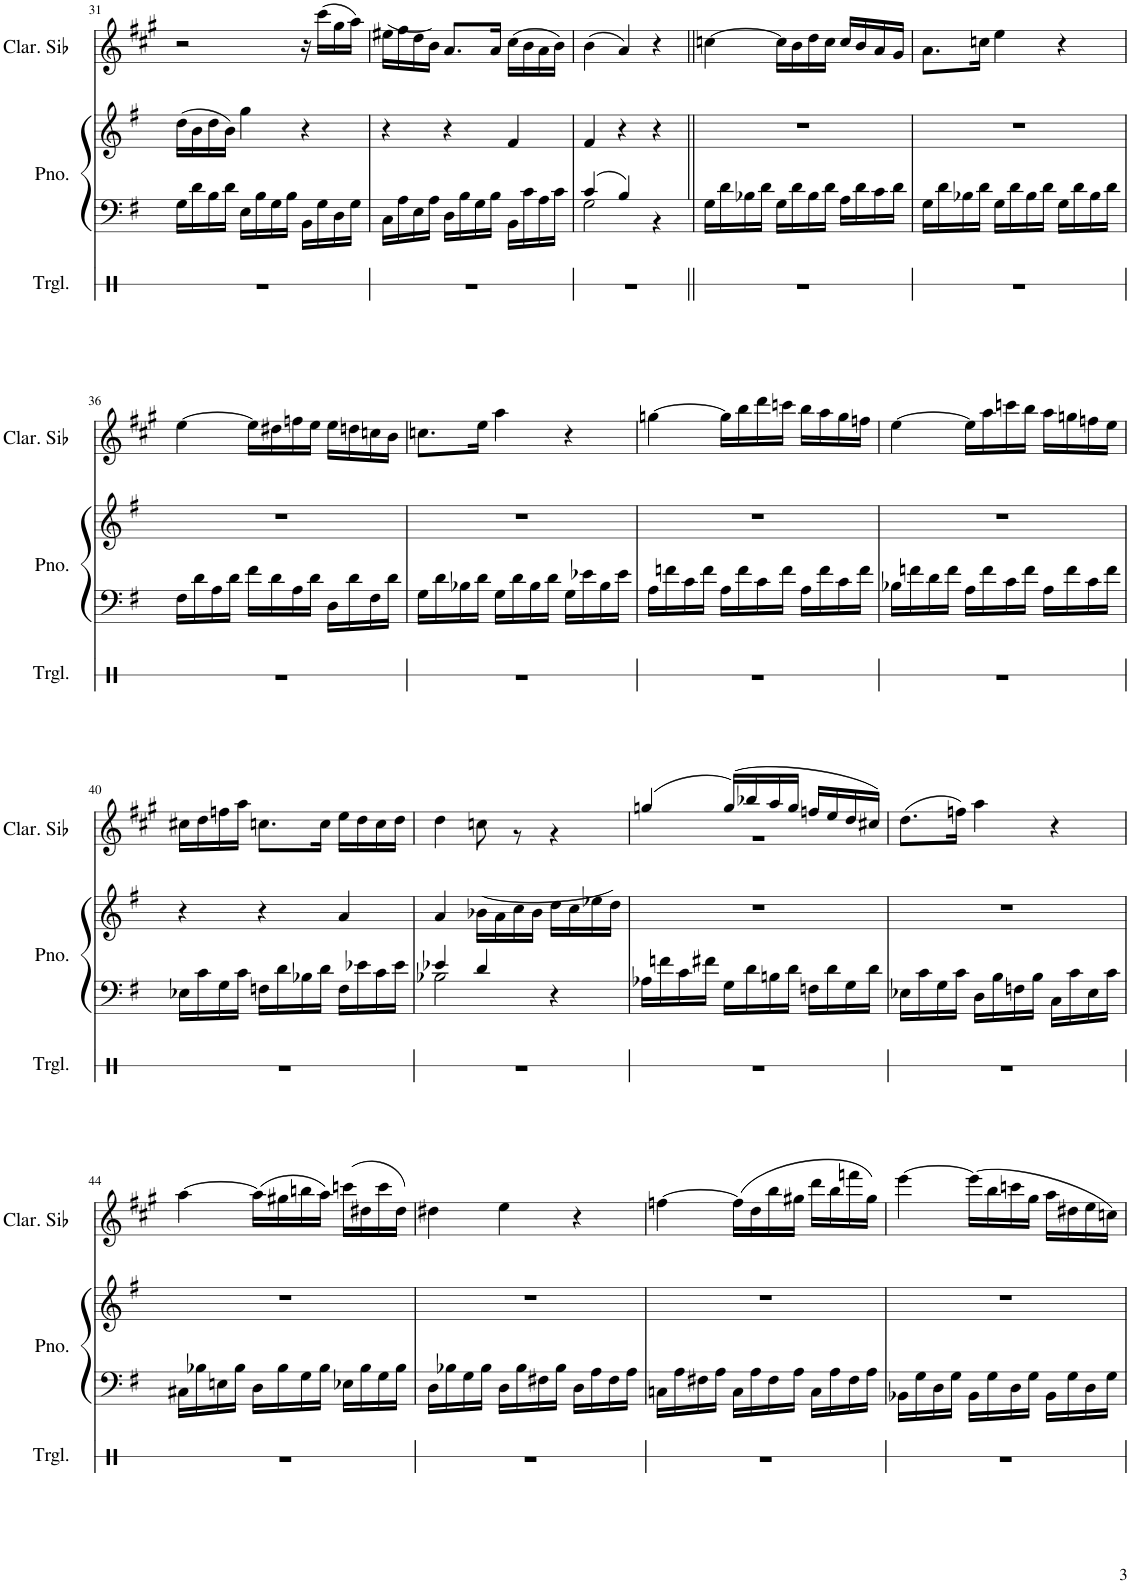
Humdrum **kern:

**kern	**kern	**kern	**kern
*part3	*part2	*part2	*part1
*staff4	*staff3	*staff2	*staff1
*I"Triangle	*I"Piano	*	*I"Clarinette en Sib
*I'Trgl.	*I'Pno.	*	*I'Clar. Sib
!!LO:PB:g=z
*clefX	*clefF4	*clefG2	*clefG2
*	*	*	*Trd1c2
*k[]	*k[f#]	*k[f#]	*k[f#c#g#]
*M3/4	*M3/4	*M3/4	*M3/4
=31	=31	=31	=31
2.r	16G\LL	(16dd\LL	2r
.	16d\	16b\	.
.	16B\	16dd\	.
.	16d\JJ	16b\JJ)	.
.	16E\LL	4gg\	.
.	16B\	.	.
.	16G\	.	.
.	16B\JJ	.	.
.	16BB\LL	4r	16r
.	16G\	.	(16ccc#\LL
.	16D\	.	16gg#\
.	16G\JJ	.	16aa\JJ)
=32	=32	=32	=32
*	*	*	*^
2.r	16C\LL	4r	4ryy	(16ee#X\LL
.	16A\	.	.	16ff#\
.	16E\	.	.	16dd\
.	16A\JJ	.	.	16b\JJ)
.	16D\LL	4r	8.a/L	2ryy
.	16B\	.	.	.
.	16G\	.	.	.
.	16B\JJ	.	16a/Jk	.
.	16BB\LL	4f#/	(16cc#\LL	.
.	16c\	.	16b\	.
.	16A\	.	16a\	.
.	16c\JJ	.	16b\JJ)	.
*	*	*	*v	*v
=33	=33	=33	=33
*	*^	*	*
2.r	4c/	2G\	4f#/	(4b\
.	4B/	.	4r	4a/)
.	4ryy	4r	4r	4r
*	*v	*v	*	*
=34||	=34||	=34||	=34||
2.r	16G\LL	2.r	[4ccn\
.	16d\	.	.
.	16B-X\	.	.
.	16d\JJ	.	.
.	16G\LL	.	16cc\LL]
.	16d\	.	16b\
.	16B-\	.	16dd\
.	16d\JJ	.	16cc\JJ
.	16A\LL	.	16cc/LL
.	16d\	.	16b/
.	16c\	.	16a/
.	16d\JJ	.	16g#/JJ
=35	=35	=35	=35
2.r	16G\LL	2.r	8.a\L
.	16d\	.	.
.	16B-X\	.	.
.	16d\JJ	.	16ccn\Jk
.	16G\LL	.	4ee\
.	16d\	.	.
.	16B-\	.	.
.	16d\JJ	.	.
.	16G\LL	.	4r
.	16d\	.	.
.	16B-\	.	.
.	16d\JJ	.	.
!!LO:LB:g=z
=36	=36	=36	=36
2.r	16F#\LL	2.r	[4ee\
.	16d\	.	.
.	16A\	.	.
.	16d\JJ	.	.
.	16f#\LL	.	16ee\LL]
.	16d\	.	16dd#X\
.	16A\	.	16ffn\
.	16d\JJ	.	16ee\JJ
.	16D\LL	.	16ee\LL
.	16d\	.	16ddn\
.	16F#\	.	16ccn\
.	16d\JJ	.	16b\JJ
=37	=37	=37	=37
2.r	16G\LL	2.r	8.ccn\L
.	16d\	.	.
.	16B-X\	.	.
.	16d\JJ	.	16ee\Jk
.	16G\LL	.	4aa\
.	16d\	.	.
.	16B-\	.	.
.	16d\JJ	.	.
.	16G\LL	.	4r
.	16e-X\	.	.
.	16B-\	.	.
.	16e-\JJ	.	.
=38	=38	=38	=38
2.r	16A\LL	2.r	[4ggn\
.	16fn\	.	.
.	16c\	.	.
.	16f\JJ	.	.
.	16A\LL	.	16gg\LL]
.	16f\	.	16bb\
.	16c\	.	16ddd\
.	16f\JJ	.	16cccn\JJ
.	16A\LL	.	16bb\LL
.	16f\	.	16aa\
.	16c\	.	16gg\
.	16f\JJ	.	16ffn\JJ
=39	=39	=39	=39
2.r	16B-X\LL	2.r	[4ee\
.	16fn\	.	.
.	16d\	.	.
.	16f\JJ	.	.
.	16A\LL	.	16ee\LL]
.	16f\	.	16aa\
.	16c\	.	16cccn\
.	16f\JJ	.	16bb\JJ
.	16A\LL	.	16aa\LL
.	16f\	.	16ggn\
.	16c\	.	16ffn\
.	16f\JJ	.	16ee\JJ
!!LO:LB:g=z
=40	=40	=40	=40
*	*	*	*^
2.r	16E-X\LL	4r	4ryy	16cc#X\LL
.	16c\	.	.	16dd\
.	16G\	.	.	16ffn\
.	16c\JJ	.	.	16aa\JJ
.	16Fn\LL	4r	4ryy	8.ccn\L
.	16d\	.	.	.
.	16B-X\	.	.	.
.	16d\JJ	.	.	16cc\Jk
.	16F\LL	4a/	16ee\LL	4ryy
.	16e-X\	.	16dd\	.
.	16c\	.	16cc\	.
.	16e-\JJ	.	16dd\JJ	.
=41	=41	=41	=41	=41
*	*^	*^	*	*
2.r	4e-X/	2B-X\	4a/	4ryy	4dd\	4ryy
.	4d/	.	2ryy	(16b-X\LL	2ryy	8ccn\
.	.	.	.	16a\	.	.
.	.	.	.	16cc\	.	8r
.	.	.	.	16b-\JJ	.	.
.	4r	4ryy	.	16dd\LL	.	4r
.	.	.	.	16cc\	.	.
.	.	.	.	16ee-X\	.	.
.	.	.	.	16dd\JJ)	.	.
*	*v	*v	*	*	*	*
*	*	*v	*v	*	*
=42	=42	=42	=42	=42
2.r	16A-X\LL	2.r	(4ggn/	2.r
.	16fn\	.	.	.
.	16c\	.	.	.
.	16f#X\JJ	.	.	.
.	16G\LL	.	(16gg/LL)	.
.	16d\	.	16bb-X/	.
.	16Bn\	.	16aa/	.
.	16d\JJ	.	16gg/JJ	.
.	16Fn\LL	.	16ffn/LL	.
.	16d\	.	16ee/	.
.	16G\	.	16dd/	.
.	16d\JJ	.	16cc#X/JJ)	.
*	*	*	*v	*v
=43	=43	=43	=43
2.r	16E-X\LL	2.r	(8.dd\L
.	16c\	.	.
.	16G\	.	.
.	16c\JJ	.	16ffn\Jk)
.	16D\LL	.	4aa\
.	16B\	.	.
.	16Fn\	.	.
.	16B\JJ	.	.
.	16C\LL	.	4r
.	16c\	.	.
.	16E-\	.	.
.	16c\JJ	.	.
!!LO:LB:g=z
=44	=44	=44	=44
2.r	16C#X\LL	2.r	[4aa\
.	16B-X\	.	.
.	16En\	.	.
.	16B-\JJ	.	.
.	16D\LL	.	(16aa\LL]
.	16B-\	.	16gg#X\
.	16G\	.	16bbn\
.	16B-\JJ	.	16aa\JJ)
.	16E-X\LL	.	(16cccn\LL
.	16B-\	.	16dd#X\
.	16G\	.	16ccc\
.	16B-\JJ	.	16dd#\JJ)
=45	=45	=45	=45
2.r	16D\LL	2.r	4dd#X\
.	16B-X\	.	.
.	16G\	.	.
.	16B-\JJ	.	.
.	16D\LL	.	4ee\
.	16B-\	.	.
.	16F#X\	.	.
.	16B-\JJ	.	.
.	16D\LL	.	4r
.	16A\	.	.
.	16F#\	.	.
.	16A\JJ	.	.
=46	=46	=46	=46
2.r	16Cn\LL	2.r	[4ffn\
.	16A\	.	.
.	16F#X\	.	.
.	16A\JJ	.	.
.	16C\LL	.	(16ff\LL]
.	16A\	.	16dd\
.	16F#\	.	16bb\
.	16A\JJ	.	16gg#X\JJ
.	16C\LL	.	16ddd\LL
.	16A\	.	16bb\
.	16F#\	.	16fffn\
.	16A\JJ	.	16gg#\JJ)
=47	=47	=47	=47
2.r	16BB-X\LL	2.r	[4eee\
.	16G\	.	.
.	16D\	.	.
.	16G\JJ	.	.
.	16BB-\LL	.	(16eee\LL]
.	16G\	.	16bb\
.	16D\	.	16cccn\
.	16G\JJ	.	16gg#\JJ
.	16BB-\LL	.	16aa\LL
.	16G\	.	16dd#X\
.	16D\	.	16ee\
.	16G\JJ	.	16ccn\JJ)
=	=	=	=
*-	*-	*-	*-
